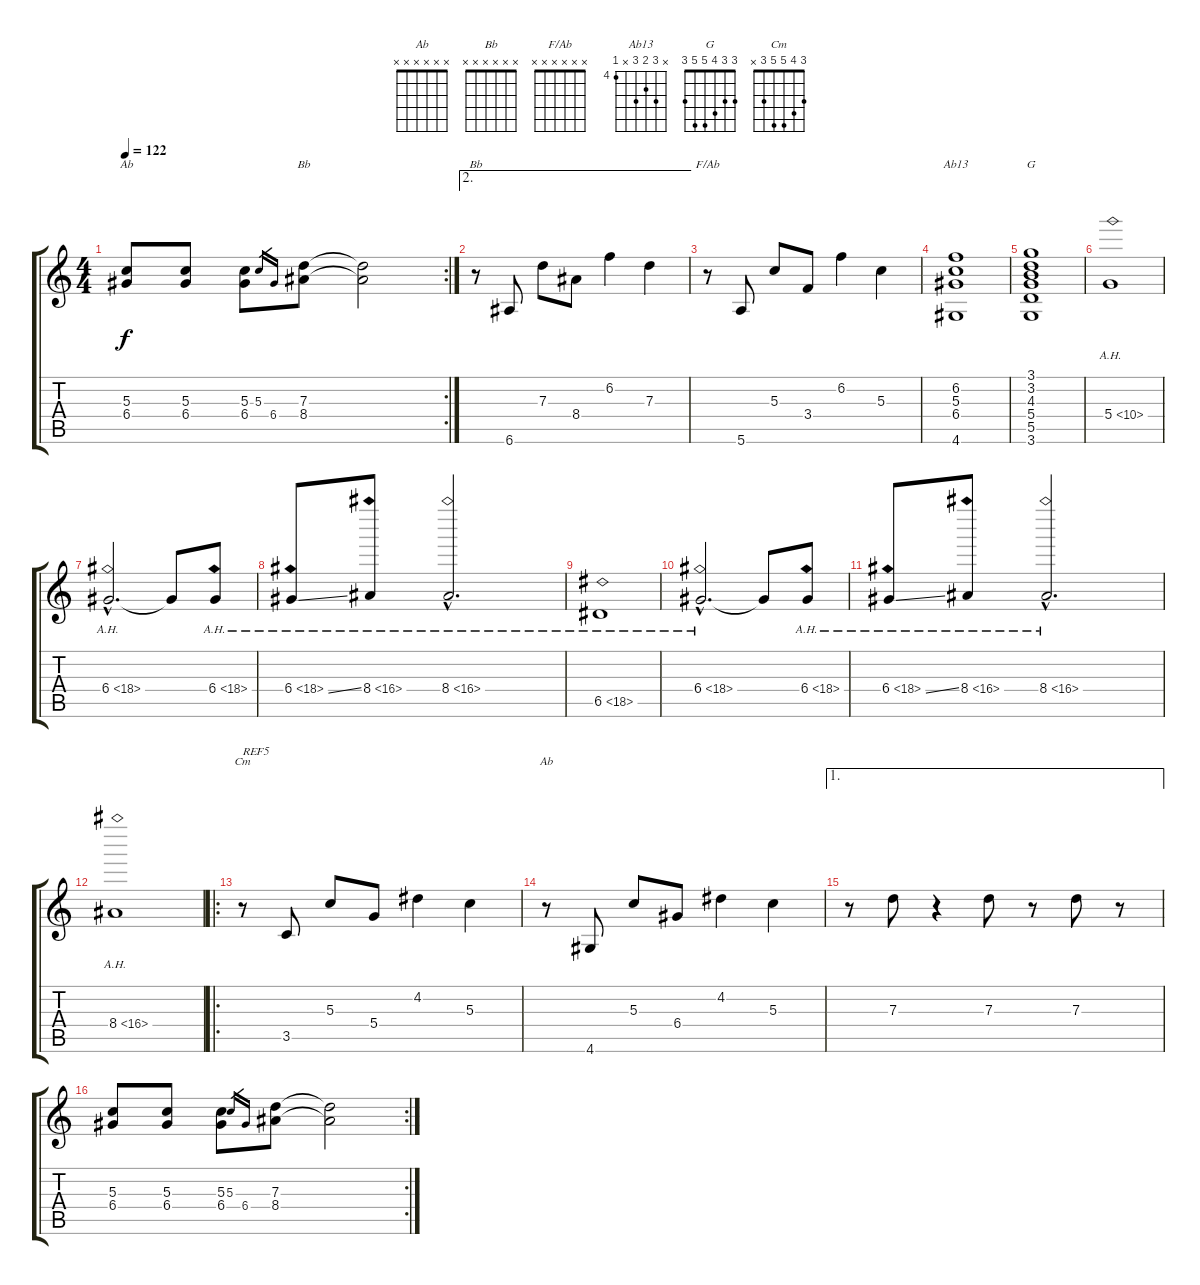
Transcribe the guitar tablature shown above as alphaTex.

\track "" {instrument electricguitarclean}
\staff {score tabs}
\tuning (E4 B3 G3 D3 A2 E2) {hide}
\chord ("Ab" x x 5 6 x x) {firstfret 5}
\chord ("Bb" x x 7 8 x x) {firstfret 7}
\chord ("Bb" x x x x x x) {firstfret 0}
\chord ("F/Ab" x x x x x x) {firstfret 0}
\chord ("Ab13" x 6 5 6 x 4) {firstfret 4}
\chord ("G" 3 3 4 5 5 3)
\chord ("Cm" 3 4 5 5 3 x)
\chord ("Ab" x x x x x x) {firstfret 0}
\rc 2
\ts (4 4)
\tempo 122
\clef g2
\ks c
(5.3 6.4).8{ch "Ab" dy f} (5.3 6.4).8 (5.3 6.4).8 5.3.16{gr} 6.4.16{gr} (7.3 8.4).8{ch "Bb"} (7.3{t} 8.4{t}).2 |
\ae 2
r.8{ch "Bb"} 6.6.8 7.3.8 8.4.8 6.2.4 7.3.4 |
r.8{ch "F/Ab"} 5.6.8 5.3.8 3.4.8 6.2.4 5.3.4 |
(6.2 5.3 6.4 4.6).1{ch "Ab13"} |
(3.1 3.2 4.3 5.4 5.5 3.6).1{ch "G"} |
5.4{ah 5}.1 |
6.4{ah 12 hac}.2{d} 6.4{t}.8 6.4{ah 12}.8 |
6.4{ah 12 ss}.8 8.4{ah 8}.8 8.4{ah 8 hac}.2{d} |
6.5{ah 12}.1 |
6.4{ah 12 hac}.2{d} 6.4{t}.8 6.4{ah 12}.8 |
6.4{ah 12 ss}.8 8.4{ah 8}.8 8.4{ah 8 hac}.2{d} |
8.4{ah 8}.1 |
\ro
r.8{ch "Cm" txt "REF5"} 3.5.8 5.3.8 5.4.8 4.2.4 5.3.4 |
r.8{ch "Ab"} 4.6.8 5.3.8 6.4.8 4.2.4 5.3.4 |
\ae 1
r.8 7.3.8 r.4 7.3.8 r.8 7.3.8 r.8 |
\rc 2
(5.3 6.4).8 (5.3 6.4).8 (5.3 6.4).8 5.3.16{gr} 6.4.16{gr} (7.3 8.4).8 (7.3{t} 8.4{t}).2
